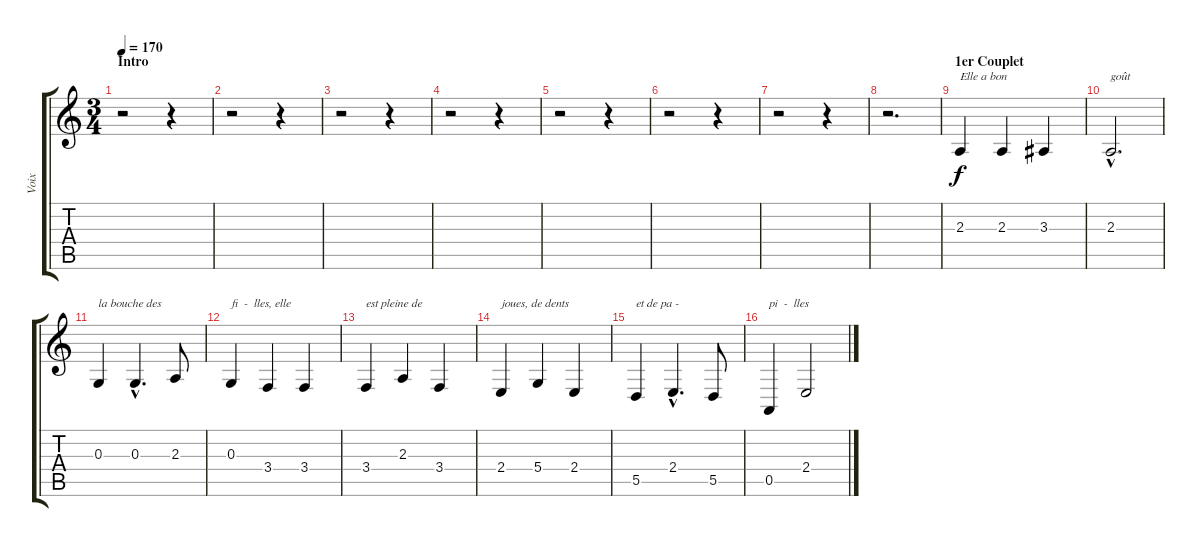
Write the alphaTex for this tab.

\track ("Voix" "Voix") {instrument lead1square}
\staff {score tabs}
\tuning (E4 B3 G3 D3 A2 E2) {hide}
\ts (3 4)
\section ("" "Intro")
\tempo 170
\clef g2
\ks c
r.2{dy f instrument lead1square} r.4 |
r.2 r.4 |
r.2 r.4 |
r.2 r.4 |
r.2 r.4 |
r.2 r.4 |
r.2 r.4 |
r.2{d} |
\section ("" "1er Couplet")
2.3.4{txt "Elle a bon"} 2.3.4 3.3.4 |
2.3{hac}.2{d txt "goût"} |
0.3.4{txt "la bouche des"} 0.3{hac}.4{d} 2.3.8 |
0.3.4{txt "fi  -  lles, elle"} 3.4.4 3.4.4 |
3.4.4{txt "est pleine de"} 2.3.4 3.4.4 |
2.4.4{txt "joues, de dents"} 5.4.4 2.4.4 |
5.5.4{txt "et de pa -"} 2.4{hac}.4{d} 5.5.8 |
0.5.4{txt "pi  -  lles"} 2.4.2
